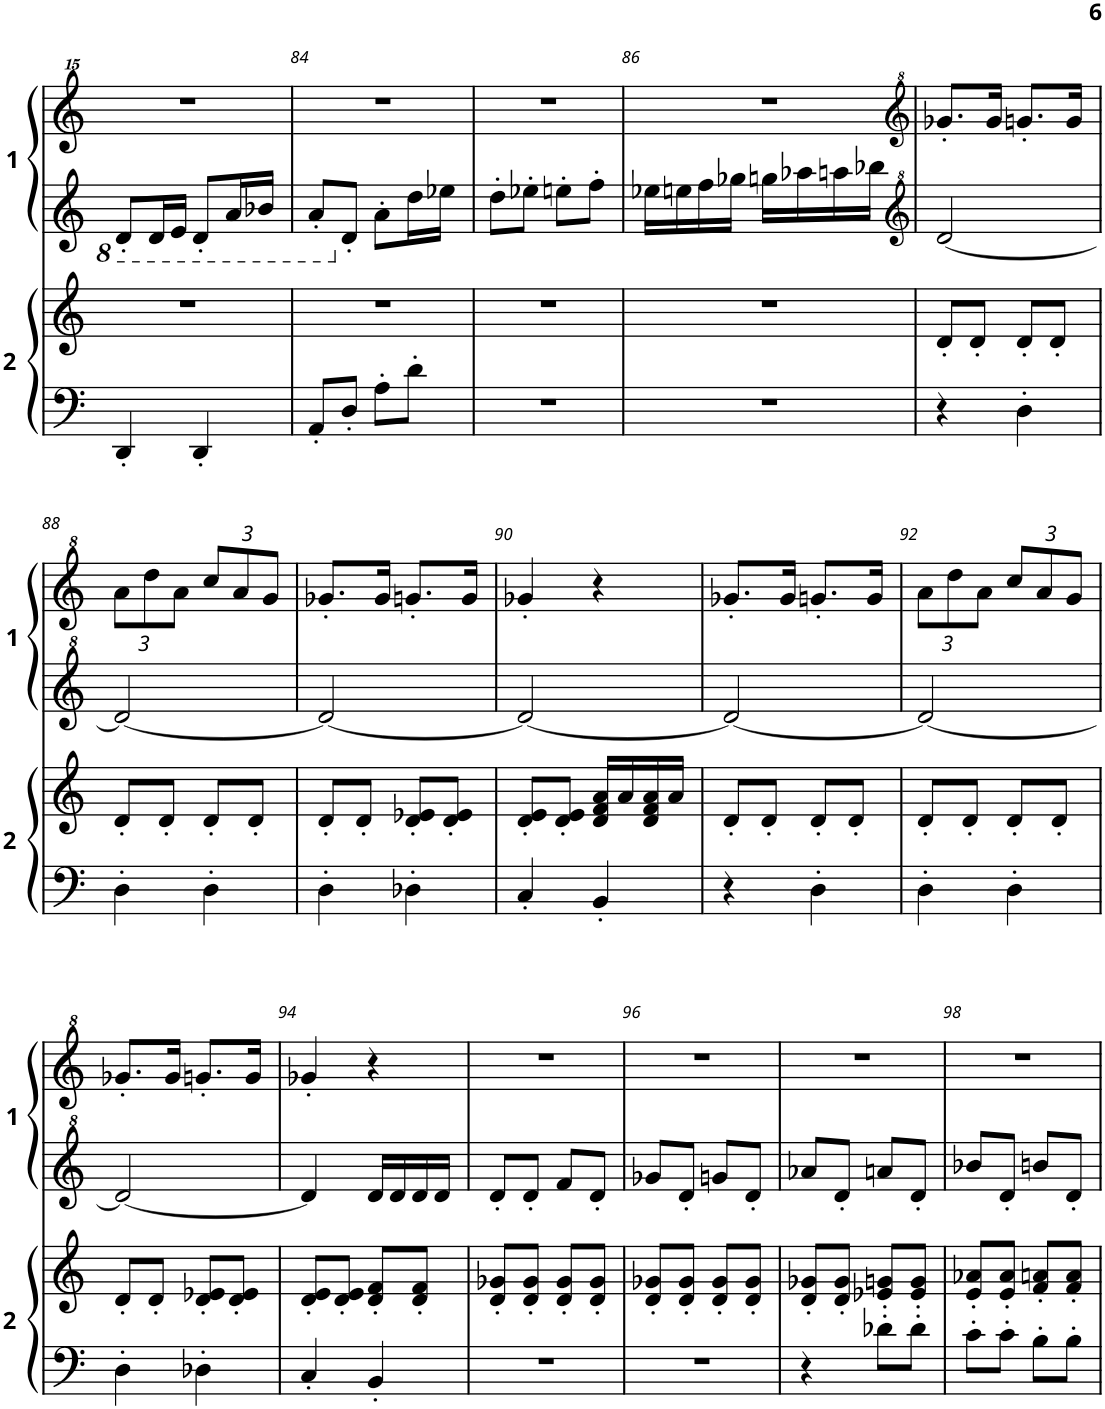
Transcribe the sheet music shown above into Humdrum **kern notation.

**kern	**kern	**kern	**kern
*part2	*part2	*part1	*part1
*staff4	*staff3	*staff2	*staff1
*I"Player 2	*	*I"Player 1	*
!!LO:PB:g=z
*clefF4	*clefG2	*clefG2	*clefG^^2
*k[]	*k[]	*k[]	*k[]
*M2/4	*M2/4	*M2/4	*M2/4
=83	=83	=83	=83
4DD'/	2r	8D'/L	2r
.	.	16D/L	.
.	.	16E/JJ	.
4DD'/	.	8D'/L	.
.	.	16A/L	.
.	.	16B-X/JJ	.
=84	=84	=84	=84
8AA'/L	2r	8A'/L	2r
8D'/J	.	8d'/J	.
8A'\L	.	8a'\L	.
8d'\J	.	16dd\L	.
.	.	16ee-X\JJ	.
=85	=85	=85	=85
2r	2r	8dd'\L	2r
.	.	8ee-X'\J	.
.	.	8een'\L	.
.	.	8ff'\J	.
=86	=86	=86	=86
2r	2r	16ee-X\LL	2r
.	.	16een\	.
.	.	16ff\	.
.	.	16gg-X\JJ	.
.	.	16ggn\LL	.
.	.	16aa-X\	.
.	.	16aan\	.
.	.	16bb-X\JJ	.
=87	=87	=87	=87
*	*	*clefG^2	*clefG^2
4r	8d'/L	[2dd/	8.gg-X'/L
.	8d'/J	.	.
.	.	.	16gg-/Jk
4D'\	8d'/L	.	8.ggn'/L
.	8d'/J	.	.
.	.	.	16gg/Jk
!!LO:LB:g=z
=88	=88	=88	=88
*	*	*	*Xbrackettup
4D'\	8d'/L	2dd/_	12aa\L
.	.	.	12ddd\
.	8d'/J	.	.
.	.	.	12aa\J
4D'\	8d'/L	.	12ccc/L
.	.	.	12aa/
.	8d'/J	.	.
.	.	.	12gg/J
=89	=89	=89	=89
4D'\	8d'/L	2dd/_	8.gg-X'/L
.	8d'/J	.	.
.	.	.	16gg-/Jk
4D-X'\	8d/' 8e-X/'L	.	8.ggn'/L
.	8d/' 8e-/'J	.	.
.	.	.	16gg/Jk
=90	=90	=90	=90
4C'/	8d/' 8e/'L	2dd/_	4gg-X'/
.	8d/' 8e/'J	.	.
4BB'/	16d/ 16f/ 16a/LL	.	4r
.	16a/	.	.
.	16d/ 16f/ 16a/	.	.
.	16a/JJ	.	.
=91	=91	=91	=91
4r	8d'/L	2dd/_	8.gg-X'/L
.	8d'/J	.	.
.	.	.	16gg-/Jk
4D'\	8d'/L	.	8.ggn'/L
.	8d'/J	.	.
.	.	.	16gg/Jk
=92	=92	=92	=92
4D'\	8d'/L	2dd/_	12aa\L
.	.	.	12ddd\
.	8d'/J	.	.
.	.	.	12aa\J
4D'\	8d'/L	.	12ccc/L
.	.	.	12aa/
.	8d'/J	.	.
.	.	.	12gg/J
!!LO:LB:g=z
=93	=93	=93	=93
4D'\	8d'/L	2dd/_	8.gg-X'/L
.	8d'/J	.	.
.	.	.	16gg-/Jk
4D-X'\	8d/' 8e-X/'L	.	8.ggn'/L
.	8d/' 8e-/'J	.	.
.	.	.	16gg/Jk
=94	=94	=94	=94
4C'/	8d/' 8e/'L	4dd/]	4gg-X'/
.	8d/' 8e/'J	.	.
4BB'/	8d/' 8f/'L	16dd/LL	4r
.	.	16dd/	.
.	8d/' 8f/'J	16dd/	.
.	.	16dd/JJ	.
=95	=95	=95	=95
2r	8d/' 8g-X/'L	8dd'/L	2r
.	8d/' 8g-/'J	8dd'/J	.
.	8d/' 8g-/'L	8ff/L	.
.	8d/' 8g-/'J	8dd'/J	.
=96	=96	=96	=96
2r	8d/' 8g-X/'L	8gg-X/L	2r
.	8d/' 8g-/'J	8dd'/J	.
.	8d/' 8g-/'L	8ggn/L	.
.	8d/' 8g-/'J	8dd'/J	.
=97	=97	=97	=97
4r	8d/' 8g-X/'L	8aa-X/L	2r
.	8d/' 8g-/'J	8dd'/J	.
8d-X'\L	8e-X/' 8gn/'L	8aan/L	.
8d-'\J	8e-/' 8g/'J	8dd'/J	.
=98	=98	=98	=98
8c'\L	8e/' 8a-X/'L	8bb-X/L	2r
8c'\J	8e/' 8a-/'J	8dd'/J	.
8B'\L	8f/' 8an/'L	8bbn/L	.
8B'\J	8f/' 8a/'J	8dd'/J	.
=	=	=	=
*-	*-	*-	*-
